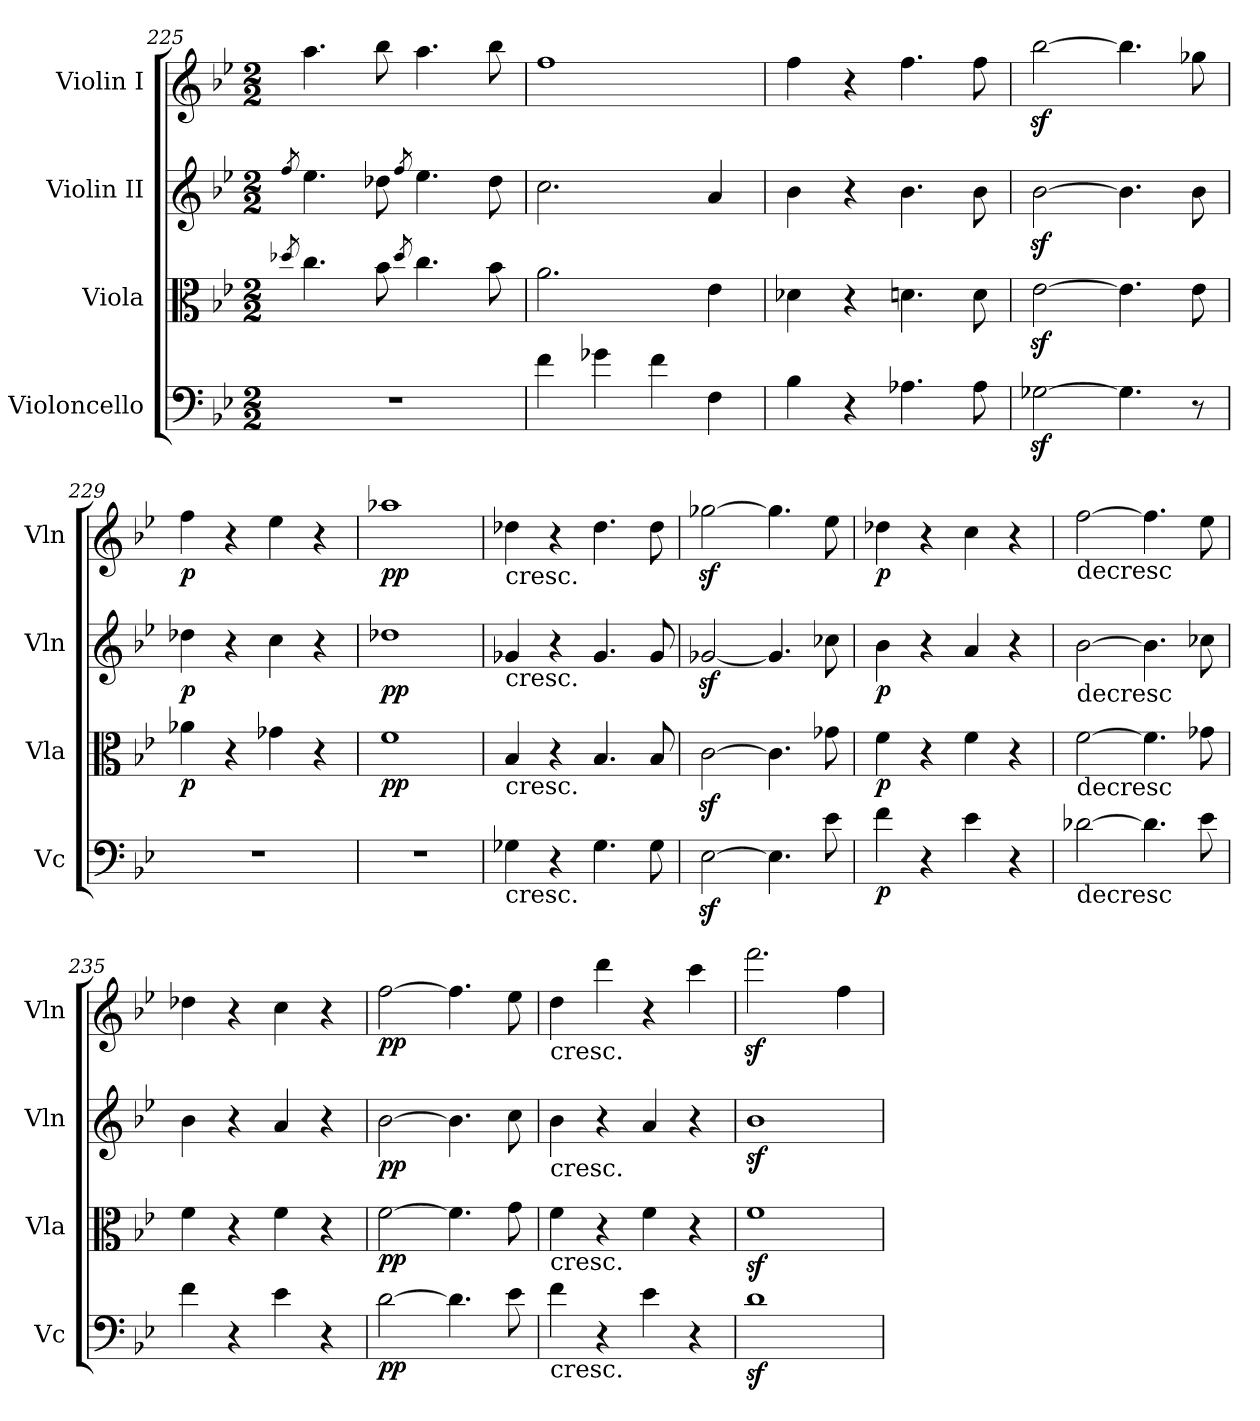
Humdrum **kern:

**kern	**dynam	**kern	**dynam	**kern	**dynam	**kern	**dynam
*part4	*part4	*part3	*part3	*part2	*part2	*part1	*part1
*staff4	*staff4	*staff3	*staff3	*staff2	*staff2	*staff1	*staff1
*I"Violoncello	*	*I"Viola	*	*I"Violin II	*	*I"Violin I	*
*I'Vc	*	*I'Vla	*	*I'Vln	*	*I'Vln	*
*clefF4	*	*clefC3	*	*clefG2	*	*clefG2	*
*k[b-e-]	*	*k[b-e-]	*	*k[b-e-]	*	*k[b-e-]	*
*B-:	*	*B-:	*	*B-:	*	*B-:	*
*M2/2	*	*M2/2	*	*M2/2	*	*M2/2	*
=225	=225	=225	=225	=225	=225	=225	=225
.	.	8qdd-X/	.	8qff/	.	.	.
1r	.	4.cc\	.	4.ee-\	.	4.aa\	.
.	.	8b-\	.	8dd-X\	.	8bb-\	.
.	.	8qdd-/	.	8qff/	.	.	.
.	.	4.cc\	.	4.ee-\	.	4.aa\	.
.	.	8b-\	.	8dd-\	.	8bb-\	.
=226	=226	=226	=226	=226	=226	=226	=226
4f\	.	2.a\	.	2.cc\	.	1ff	.
4g-X\	.	.	.	.	.	.	.
4f\	.	.	.	.	.	.	.
4F\	.	4e-\	.	4a/	.	.	.
=227	=227	=227	=227	=227	=227	=227	=227
4B-\	.	4d-X\	.	4b-\	.	4ff\	.
4r	.	4r	.	4r	.	4r	.
4.A-X\	.	4.dn\	.	4.b-\	.	4.ff\	.
8A-\	.	8d\	.	8b-\	.	8ff\	.
=228	=228	=228	=228	=228	=228	=228	=228
[2G-Xz<\	.	[2e-z<\	.	[2b-z<\	.	[2bb-z<\	.
4.G-\]	.	4.e-\]	.	4.b-\]	.	4.bb-\]	.
8r	.	8e-\	.	8b-\	.	8gg-X\	.
=229	=229	=229	=229	=229	=229	=229	=229
!	!	!	!LO:DY:b	!	!LO:DY:b	!	!LO:DY:b
1r	.	4a-X\	p	4dd-X\	p	4ff\	p
.	.	4r	.	4r	.	4r	.
.	.	4g-X\	.	4cc\	.	4ee-\	.
.	.	4r	.	4r	.	4r	.
=230	=230	=230	=230	=230	=230	=230	=230
!	!	!	!LO:DY:b	!	!LO:DY:b	!	!LO:DY:b
1r	.	1f	pp	1dd-X	pp	1aa-X	pp
=231	=231	=231	=231	=231	=231	=231	=231
!	!	!	!	!	!	!LO:TX:b:t=cresc.	!
!	!	!	!	!LO:TX:b:t=cresc.	!	!	!
!	!	!LO:TX:b:t=cresc.	!	!	!	!	!
!LO:TX:b:t=cresc.	!	!	!	!	!	!	!
4G-X\	.	4B-/	.	4g-X/	.	4dd-X\	.
4r	.	4r	.	4r	.	4r	.
4.G-\	.	4.B-/	.	4.g-/	.	4.dd-\	.
8G-\	.	8B-/	.	8g-/	.	8dd-\	.
=232	=232	=232	=232	=232	=232	=232	=232
[2E-z<\	.	[2cz<\	.	[2g-Xz</	.	[2gg-Xz<\	.
4.E-\]	.	4.c\]	.	4.g-/]	.	4.gg-\]	.
8e-\	.	8g-X\	.	8cc-X\	.	8ee-\	.
=233	=233	=233	=233	=233	=233	=233	=233
!	!LO:DY:b	!	!LO:DY:b	!	!LO:DY:b	!	!LO:DY:b
4f\	p	4f\	p	4b-\	p	4dd-X\	p
4r	.	4r	.	4r	.	4r	.
4e-\	.	4f\	.	4a/	.	4cc\	.
4r	.	4r	.	4r	.	4r	.
=234	=234	=234	=234	=234	=234	=234	=234
!	!	!	!	!	!	!LO:TX:b:t=decresc	!
!	!	!	!	!LO:TX:b:t=decresc	!	!	!
!	!	!LO:TX:b:t=decresc	!	!	!	!	!
!LO:TX:b:t=decresc	!	!	!	!	!	!	!
[2d-X\	.	[2f\	.	[2b-\	.	[2ff\	.
4.d-\]	.	4.f\]	.	4.b-\]	.	4.ff\]	.
8e-\	.	8g-X\	.	8cc-X\	.	8ee-\	.
=235	=235	=235	=235	=235	=235	=235	=235
4f\	.	4f\	.	4b-\	.	4dd-X\	.
4r	.	4r	.	4r	.	4r	.
4e-\	.	4f\	.	4a/	.	4cc\	.
4r	.	4r	.	4r	.	4r	.
=236	=236	=236	=236	=236	=236	=236	=236
!	!LO:DY:b	!	!LO:DY:b	!	!LO:DY:b	!	!LO:DY:b
[2d\	pp	[2f\	pp	[2b-\	pp	[2ff\	pp
4.d\]	.	4.f\]	.	4.b-\]	.	4.ff\]	.
8e-\	.	8g\	.	8cc\	.	8ee-\	.
=237	=237	=237	=237	=237	=237	=237	=237
!	!	!	!	!	!	!LO:TX:b:t=cresc.	!
!	!	!	!	!LO:TX:b:t=cresc.	!	!	!
!	!	!LO:TX:b:t=cresc.	!	!	!	!	!
!LO:TX:b:t=cresc.	!	!	!	!	!	!	!
4f\	.	4f\	.	4b-\	.	4dd\	.
4r	.	4r	.	4r	.	4ddd\	.
4e-\	.	4f\	.	4a/	.	4r	.
4r	.	4r	.	4r	.	4ccc\	.
=238	=238	=238	=238	=238	=238	=238	=238
1dz<	.	1fz<	.	1b-z<	.	2.fffz<\	.
.	.	.	.	.	.	4ff\	.
=	=	=	=	=	=	=	=
*-	*-	*-	*-	*-	*-	*-	*-
